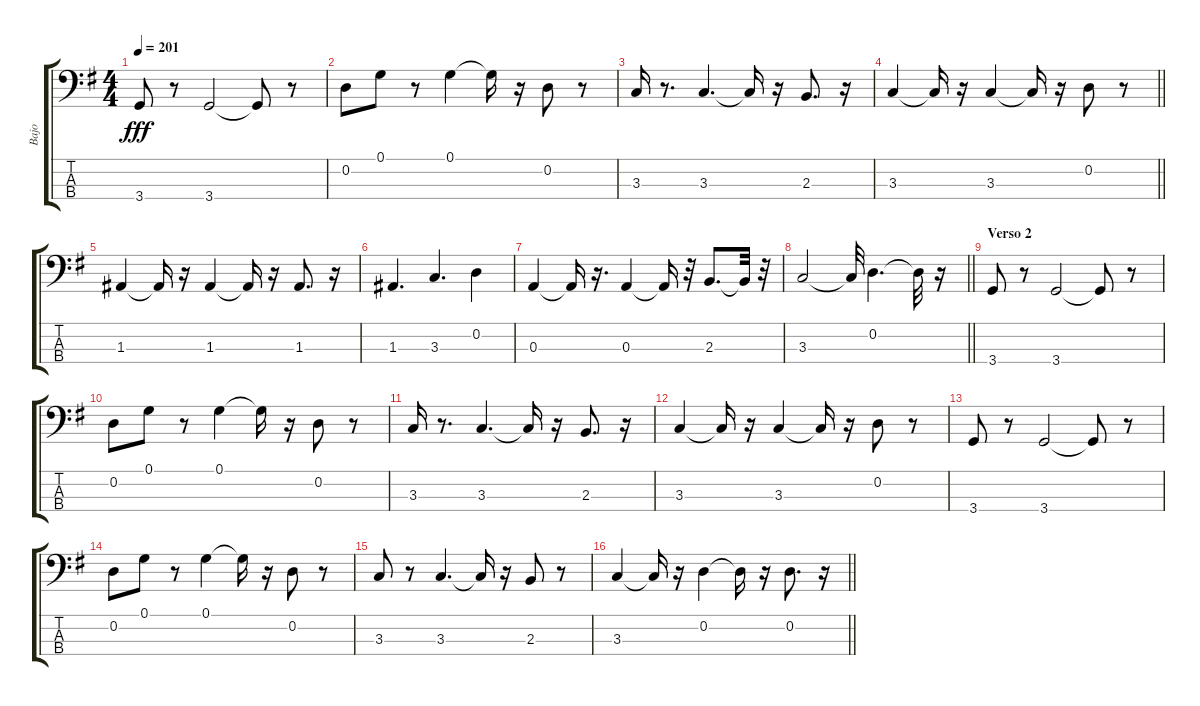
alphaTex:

\track ("Bajo" "Bajo") {instrument electricbassfinger}
\staff {score tabs}
\tuning (G2 D2 A1 E1) {hide}
\ts (4 4)
\tempo 201
\clef f4
\ks g
3.4.8{dy fff} r.8 3.4.2 3.4{t}.8 r.8 |
0.2.8 0.1.8 r.8 0.1.4 0.1{t}.16 r.16 0.2.8 r.8 |
3.3.16 r.8{d} 3.3.4{d} 3.3{t}.16 r.16 2.3.8{d} r.16 |
\barLineRight lightlight
3.3.4 3.3{t}.16 r.16 3.3.4 3.3{t}.16 r.16 0.2.8 r.8 |
1.3.4 1.3{t}.16 r.16 1.3.4 1.3{t}.16 r.16 1.3.8{d} r.16 |
1.3.4{d} 3.3.4{d} 0.2.4 |
0.3.4 0.3{t}.16 r.16{d} 0.3.4 0.3{t}.16 r.32 2.3.8{d} 2.3{t}.32 r.32 |
\barLineRight lightlight
3.3.2 3.3{t}.32 0.2.4{d} 0.2{t}.32 r.16 |
\section ("" "Verso 2")
3.4.8 r.8 3.4.2 3.4{t}.8 r.8 |
0.2.8 0.1.8 r.8 0.1.4 0.1{t}.16 r.16 0.2.8 r.8 |
3.3.16 r.8{d} 3.3.4{d} 3.3{t}.16 r.16 2.3.8{d} r.16 |
3.3.4 3.3{t}.16 r.16 3.3.4 3.3{t}.16 r.16 0.2.8 r.8 |
3.4.8 r.8 3.4.2 3.4{t}.8 r.8 |
0.2.8 0.1.8 r.8 0.1.4 0.1{t}.16 r.16 0.2.8 r.8 |
3.3.8 r.8 3.3.4{d} 3.3{t}.16 r.16 2.3.8 r.8 |
\barLineRight lightlight
3.3.4 3.3{t}.16 r.16 0.2.4 0.2{t}.16 r.16 0.2.8{d} r.16
